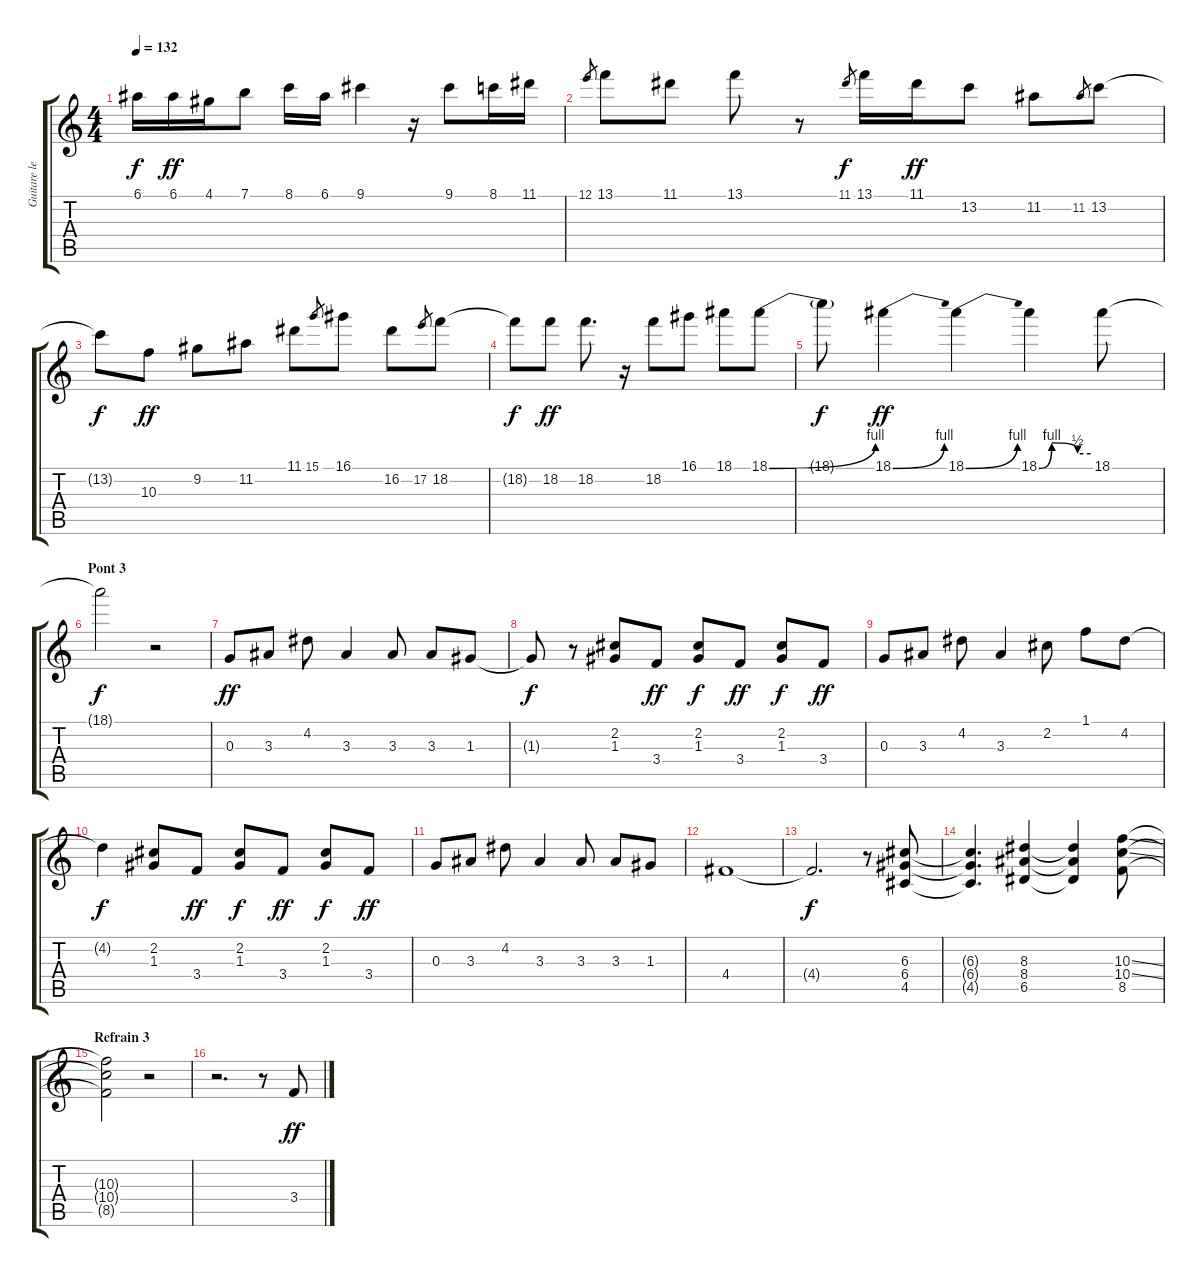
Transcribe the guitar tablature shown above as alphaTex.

\track ("Guitare lead" "Guitare le") {instrument distortionguitar}
\staff {score tabs}
\tuning (E4 B3 G3 D3 A2 E2) {hide}
\ts (4 4)
\tempo 132
\clef g2
\ks c
6.1{t}.16{dy f} 6.1.16{dy ff} 4.1.16 7.1.8 8.1.16 6.1.16 9.1.4 r.16 9.1.8 8.1.16 11.1.16 |
12.1.8{gr} 13.1.8 11.1.8 13.1.8 r.8 11.1.8{gr dy f} 13.1.16 11.1.16{dy ff} 13.2.8 11.2.8 11.2.8{gr} 13.2.8 |
13.2{t}.8{dy f} 10.3.8{dy ff} 9.2.8 11.2.8 11.1.8 15.1.8{gr} 16.1.8 16.2.8 17.2.8{gr} 18.2.8 |
18.2{t}.8{dy f} 18.2.8{dy ff} 18.2.8{d} r.16 18.2.8 16.1.8 18.1.8 18.1{be (bend 0 0 60 4)}.8 |
18.1{t}.8{dy f} 18.1{be (bend 0 0 60 4)}.4{dy ff} 18.1{be (bend 0 0 60 4)}.4 18.1{be (custom 0 0 15 4 45 2 60 2)}.4 18.1.8 |
\section ("" "Pont 3")
18.1{t}.2{dy f} r.2 |
0.3.8{dy ff} 3.3.8 4.2.8 3.3.4 3.3.8 3.3.8 1.3.8 |
1.3{t}.8{dy f} r.8 (2.2 1.3).8 3.4.8{dy ff} (2.2 1.3).8{dy f} 3.4.8{dy ff} (2.2 1.3).8{dy f} 3.4.8{dy ff} |
0.3.8 3.3.8 4.2.8 3.3.4 2.2.8 1.1.8 4.2.8 |
4.2{t}.4{dy f} (2.2 1.3).8 3.4.8{dy ff} (2.2 1.3).8{dy f} 3.4.8{dy ff} (2.2 1.3).8{dy f} 3.4.8{dy ff} |
0.3.8 3.3.8 4.2.8 3.3.4 3.3.8 3.3.8 1.3.8 |
4.4.1 |
4.4{t}.2{d dy f} r.8 (6.3 6.4 4.5).8 |
(6.3{t} 6.4{t} 4.5{t}).4{d} (8.3 8.4 6.5).4 (8.3{t} 8.4{t} 6.5{t}).4 (10.3{ss} 10.4{ss} 8.5).8 |
\section ("" "Refrain 3")
(10.3{t} 10.4{t} 8.5{t}).2 r.2 |
r.2{d} r.8 3.4.8{dy ff}
